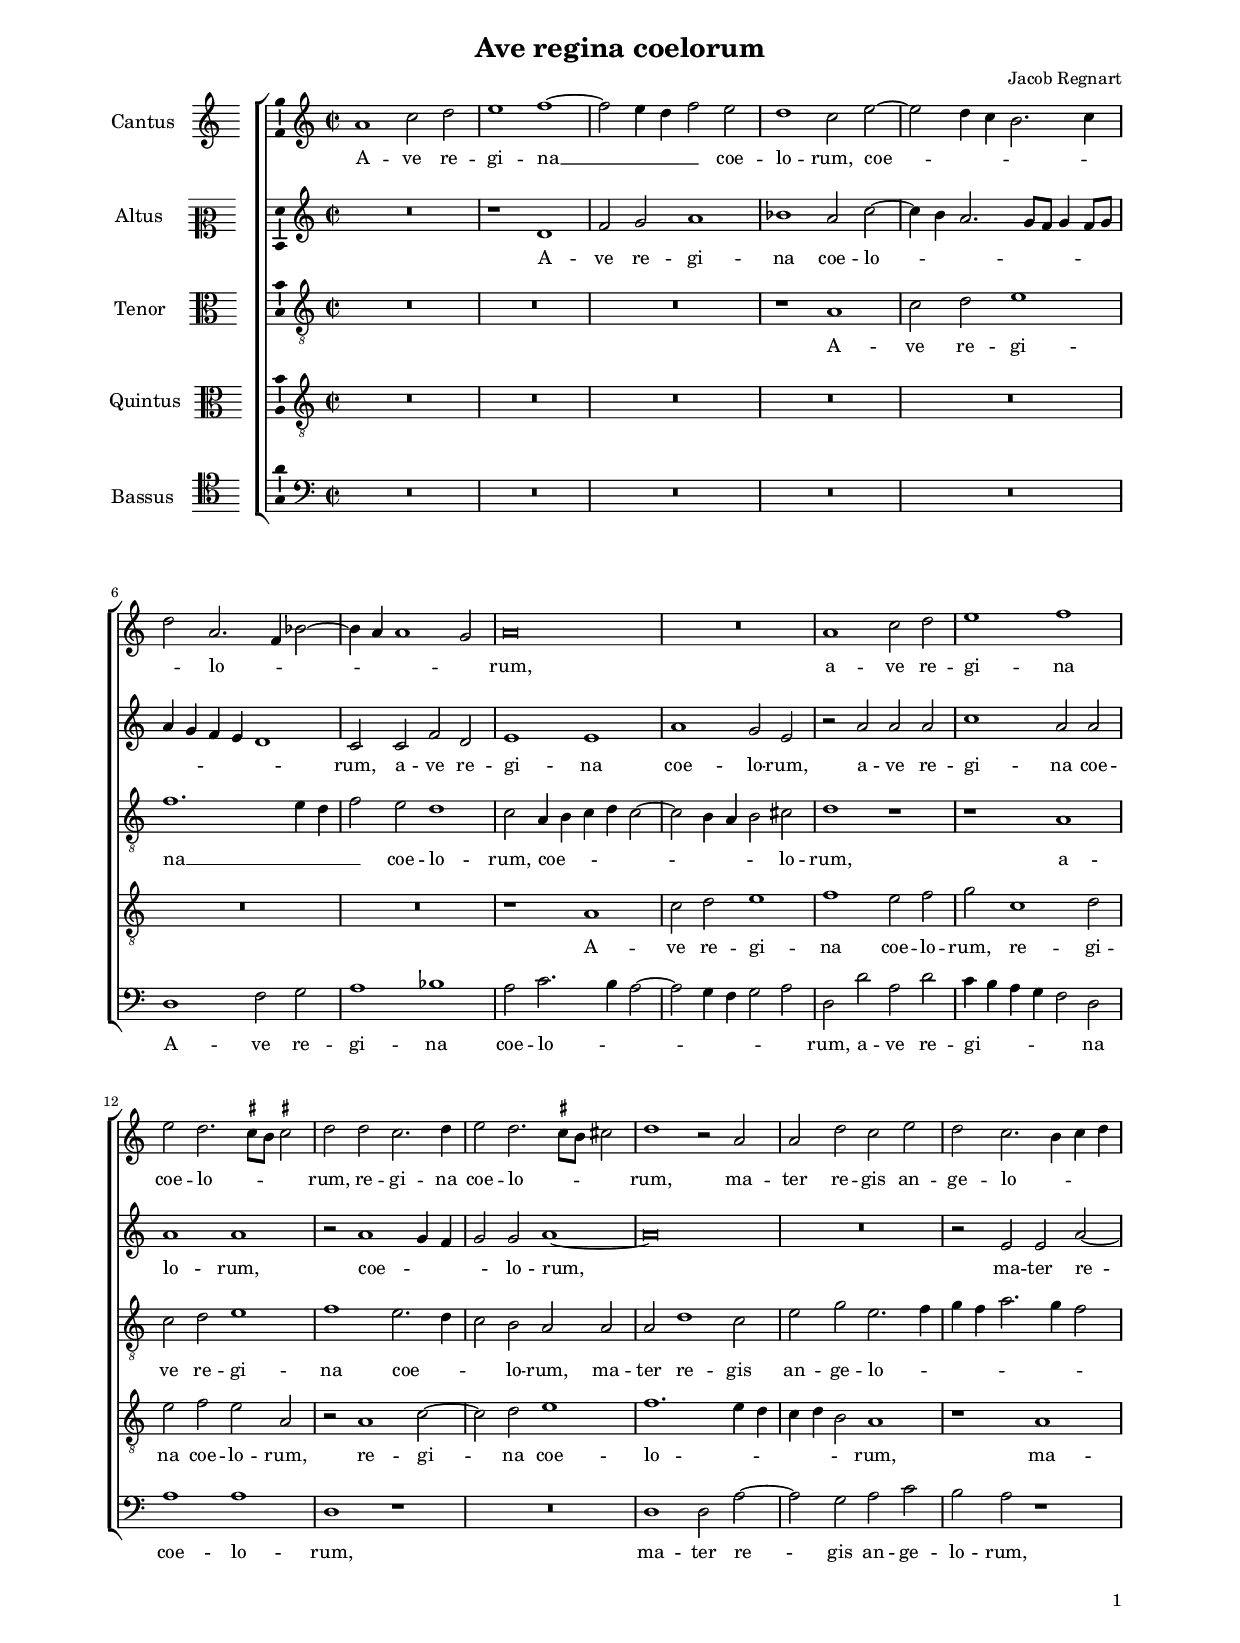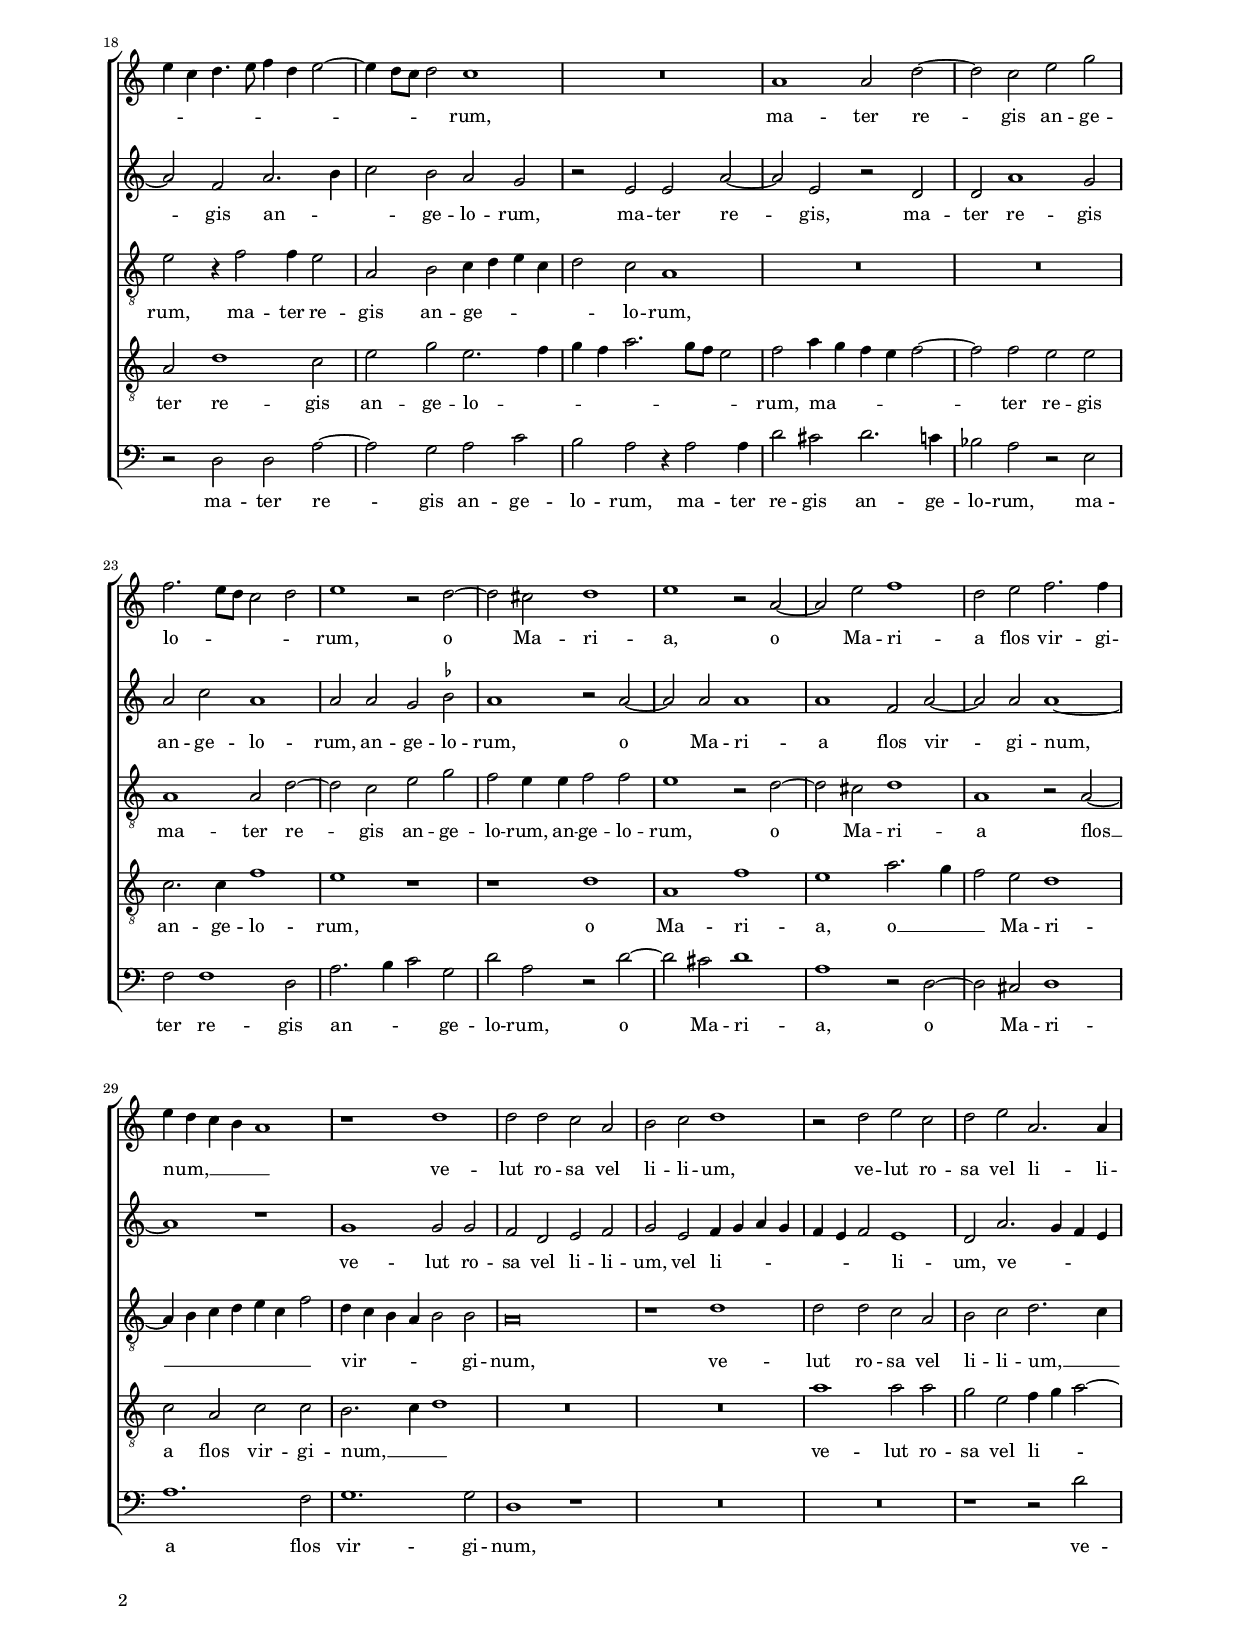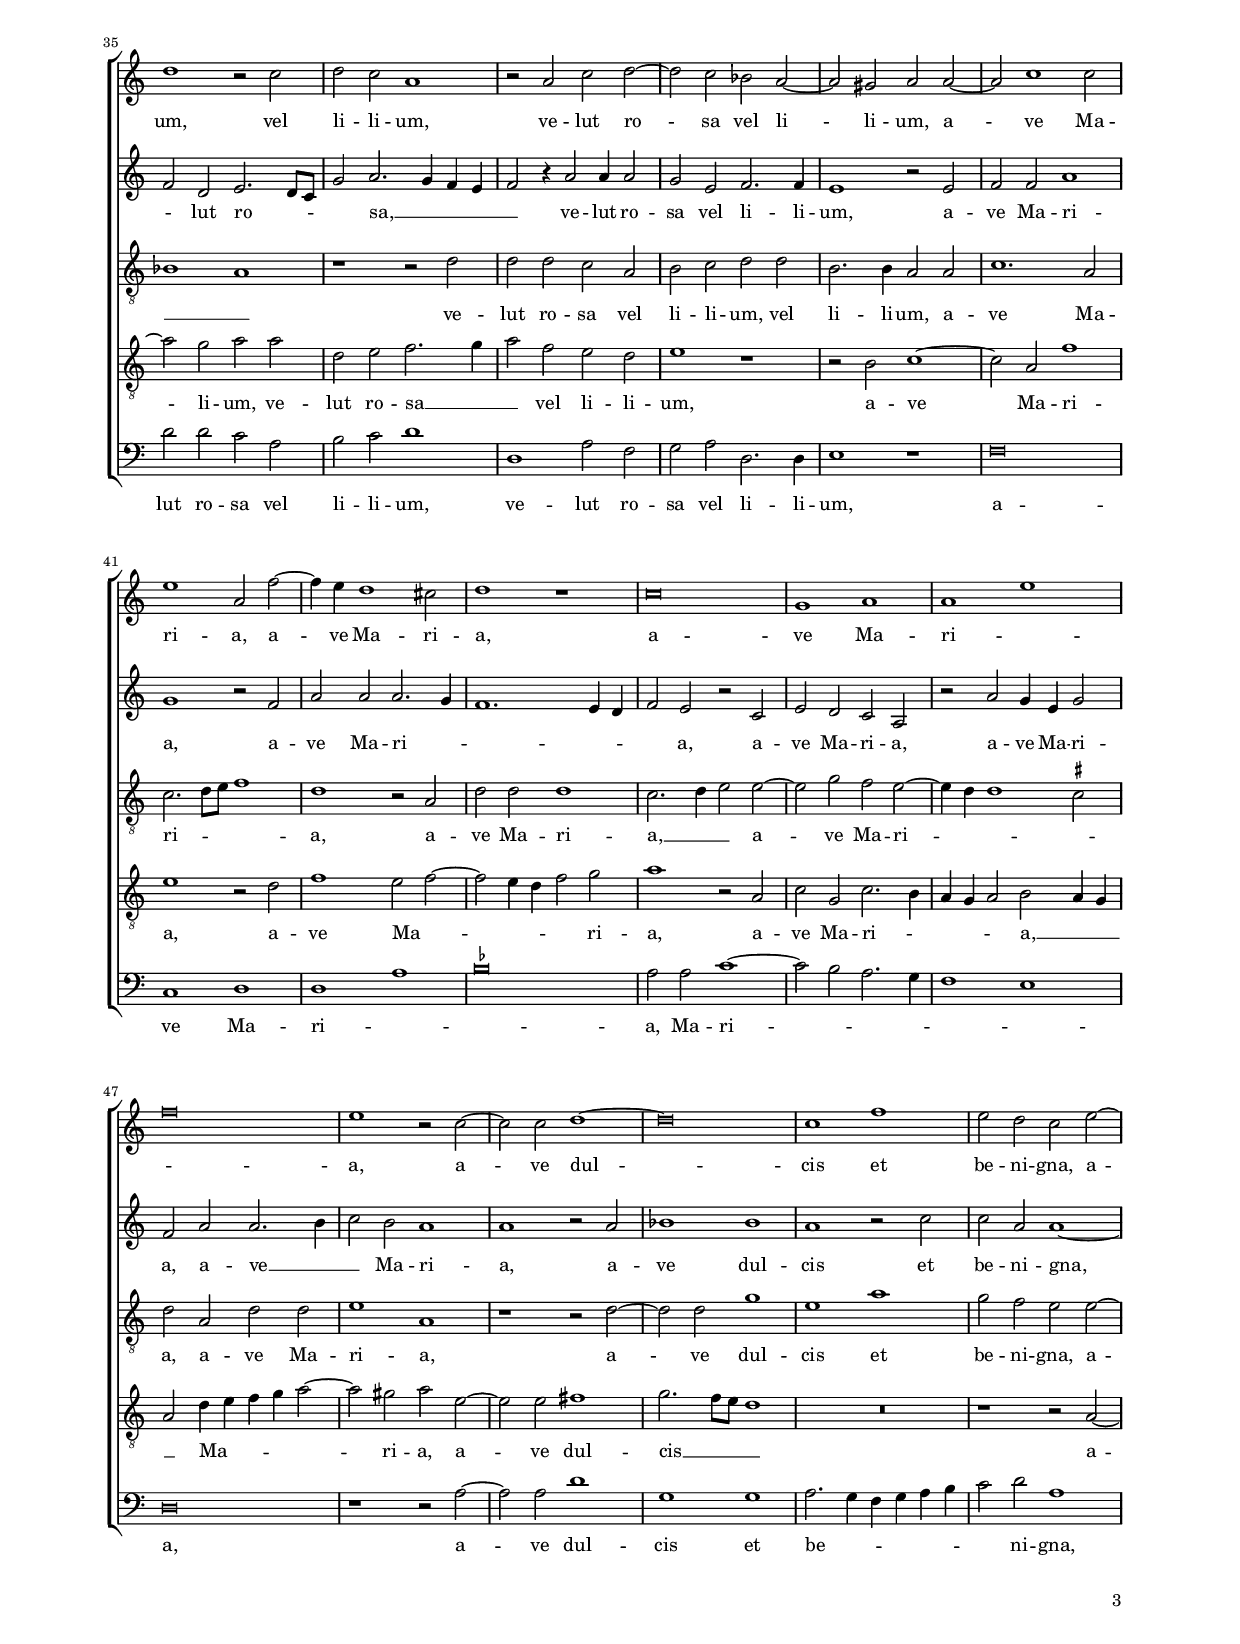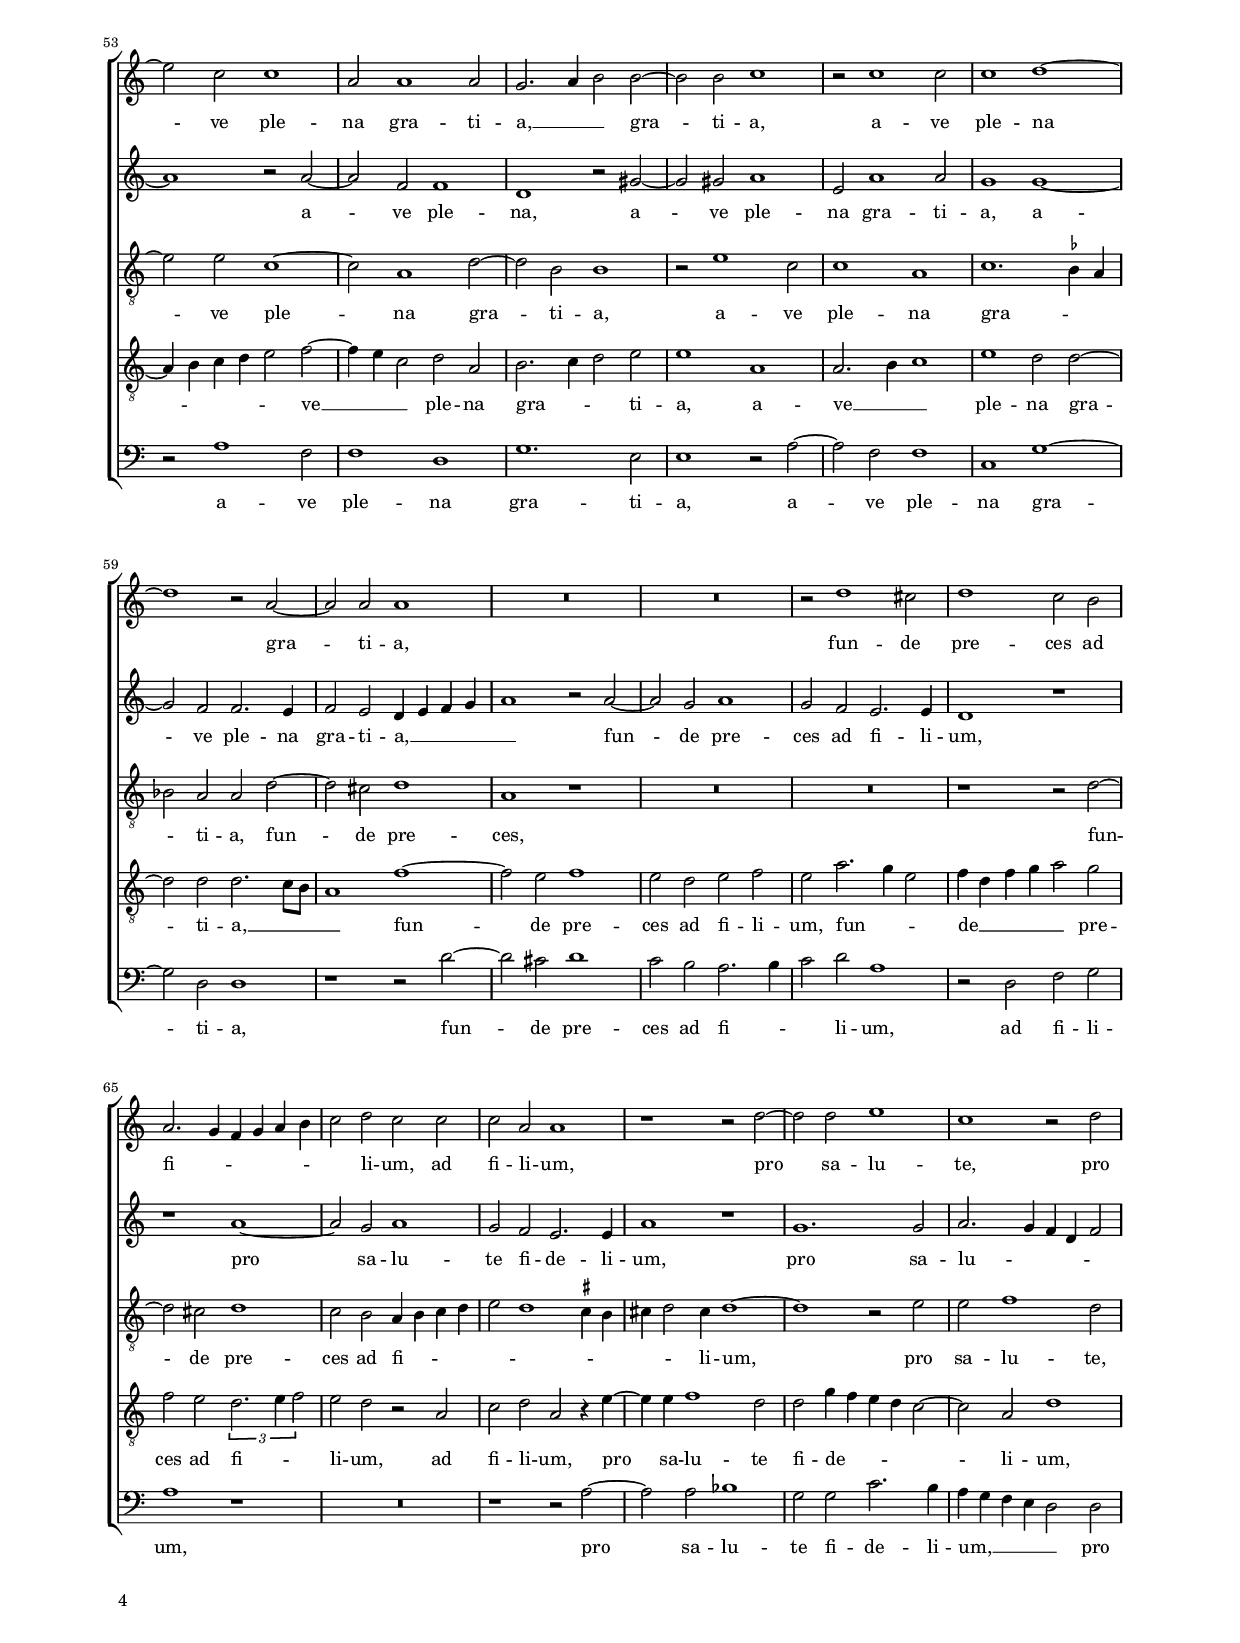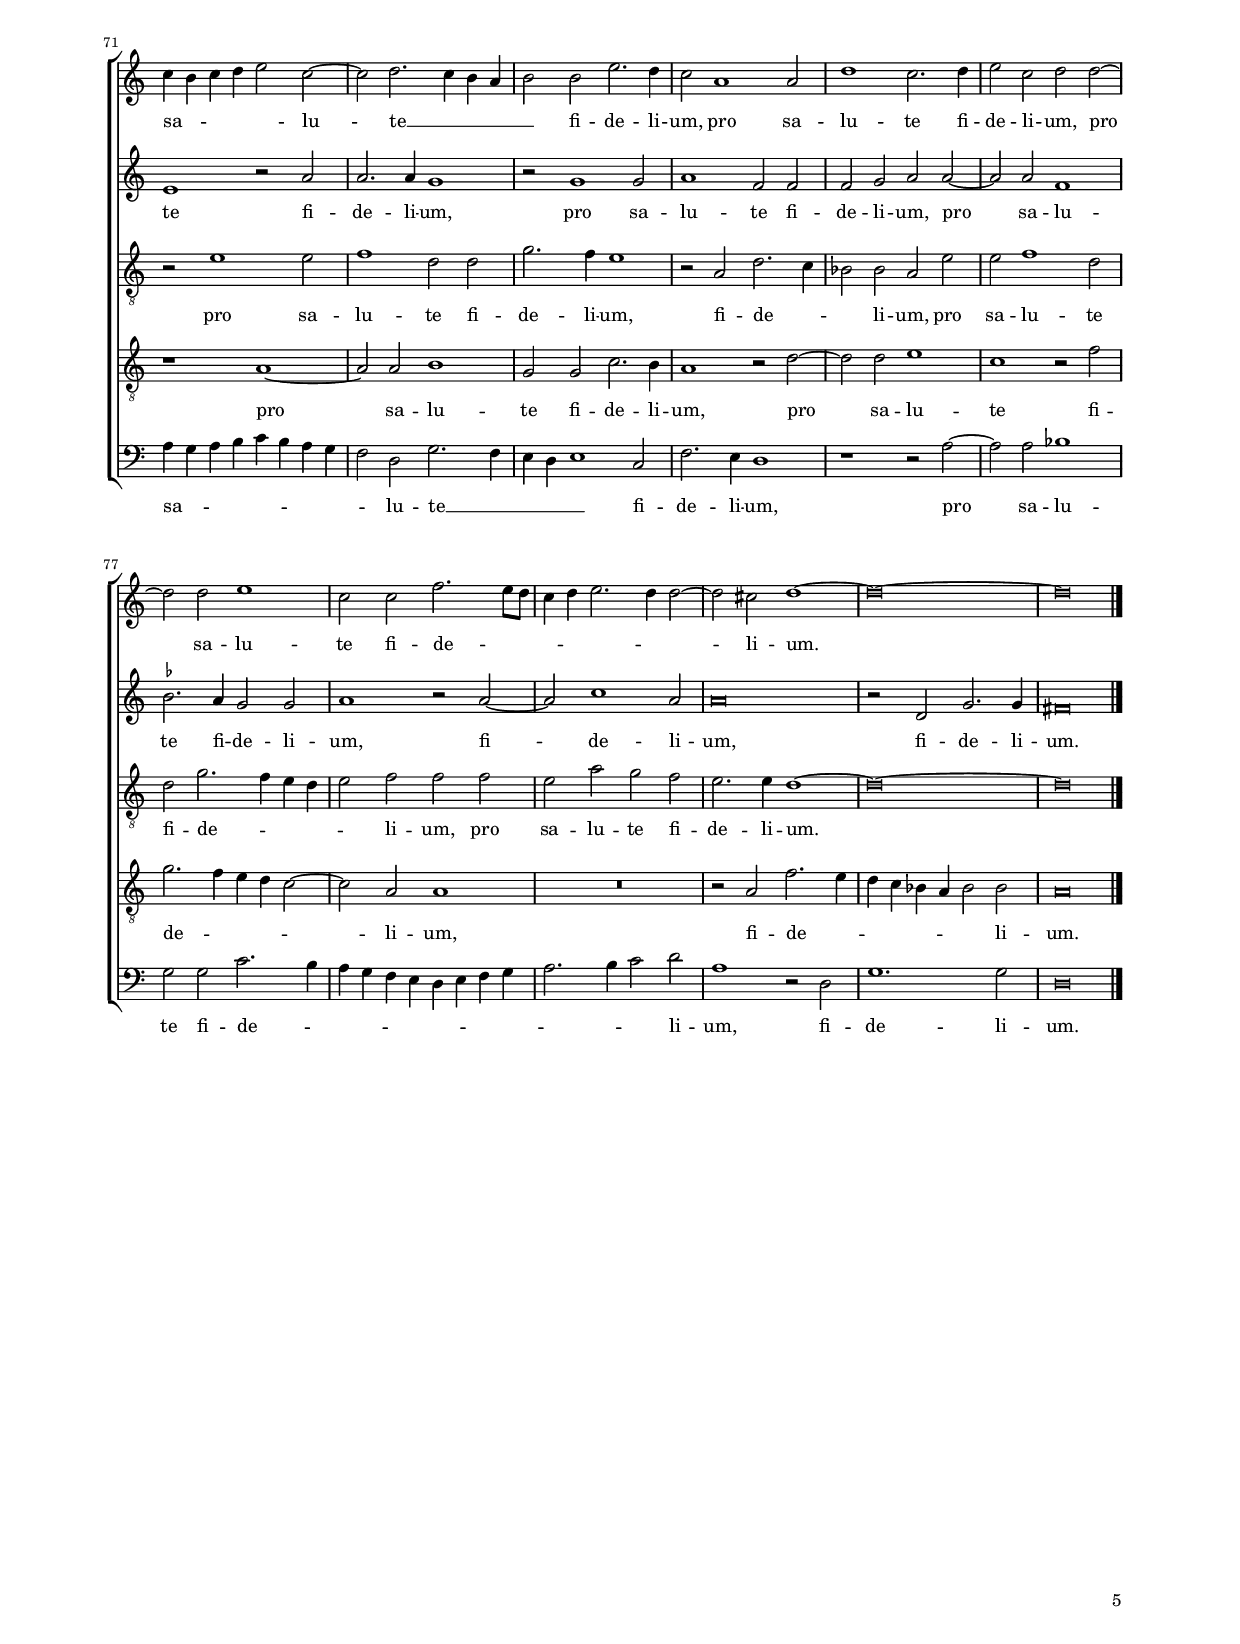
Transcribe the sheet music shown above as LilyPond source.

\header
{
  title="Ave regina coelorum"
  composer="Jacob Regnart"
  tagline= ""
}

\version "2.24.0"
\include "deutsch.ly"
#(set-global-staff-size 15)
% #(set-default-paper-size "letter")
#(ly:set-option 'point-and-click #f)


\paper
	{
	top-margin = 1.8 \cm
	bottom-margin = 1.2 \cm
	left-margin = 2 \cm
	right-margin = 2 \cm
	ragged-bottom = ##f
	ragged-last-bottom = ##t
	print-page-number = ##f
	system-system-spacing = #'((basic-distance . 17) (minimum-distance . 14) (padding . 6) (strechability . 150))
	oddFooterMarkup=\markup   \fill-line { "" \fromproperty #'page:page-number-string }
	evenFooterMarkup=\markup  \fill-line { \fromproperty #'page:page-number-string "" }
	last-bottom-spacing = #'((basic-distance . 12) (minimum-distance . 7) (padding . 4))
%	systems-per-page = 3
%	min-systems-per-page = 3
%	print-all-headers = ##t
%	print-first-page-number = ##t
	}

	
global = {
	\key c \major
	\time 2/2 \set Score.measureLength = #(ly:make-moment 2/1)
	\skip 1*2*82 \bar "|."
	}

	ficta = { \once \set suggestAccidentals = ##t }

	forget = #(define-music-function (music) (ly:music?) #{
		\accidentalStyle forget
		$music
		\accidentalStyle default
		#})


incipitcantus = \markup { \score {
	{
	\set Staff.instrumentName = \markup { \fontsize #1 "Cantus" }
	\key c \major
	\clef violin
	s4 \bar ""
	}
	\layout  {
	raggedright = ##t
	indent = 1.6 \cm
	line-width = 2.4\cm
	\context { \Staff \remove Time_signature_engraver }
	\override Staff.Clef.Y-extent = #'(0 . 0)
	}} \hspace #1 }

      
incipitaltus = \markup { \score {
	{
	\set Staff.instrumentName = \markup { \fontsize #1 "Altus" }
	\key c \major
	\clef mezzosoprano
	s4 \bar ""
	}
	\layout  {
	raggedright = ##t
	indent = 1.6 \cm
	line-width = 2.4\cm
	\context { \Staff \remove Time_signature_engraver }
	\override Staff.Clef.Y-extent = #'(0 . 0)
	}} \hspace #1 }


incipittenor = \markup { \score {
	{
	\set Staff.instrumentName = \markup { \fontsize #1 "Tenor" }
	\key c \major
	\clef alto
	s4 \bar ""
	}
	\layout  {
	raggedright = ##t
	indent = 1.6 \cm
	line-width = 2.4\cm
	\context { \Staff \remove Time_signature_engraver }
	\override Staff.Clef.Y-extent = #'(0 . 0)
	}} \hspace #1 }
      
      
incipitquintus = \markup { \score {
	{
	\set Staff.instrumentName = \markup { \fontsize #1 "Quintus" }
	\key c \major
	\clef alto
	s4 \bar ""
	}
	\layout  {
	raggedright = ##t
	indent = 1.6 \cm
	line-width = 2.4\cm
	\context { \Staff \remove Time_signature_engraver }
	\override Staff.Clef.Y-extent = #'(0 . 0)
	}} \hspace #1 }
      
      
incipitbassus = \markup { \score {
	{
	\set Staff.instrumentName = \markup { \fontsize #1 "Bassus" }
	\key c \major
	\clef tenor
	s4 \bar ""
	}
	\layout  {
	raggedright = ##t
	indent = 1.6 \cm
	line-width = 2.4\cm
	\context { \Staff \remove Time_signature_engraver }
	\override Staff.Clef.Y-extent = #'(0 . 0)
	}} \hspace #1 }


cantus =  \relative c''
	{
	a1 c2 d
	e1 f~
	f2 e4 d f2 e
	d1 c2 e~
%5
	e2 d4 c h2. c4 |
	d2 a2. f4 b2~
	b4 a a1 g2
	a\breve
	R\breve
%10
	a1 c2 d |
	e1 f
	e2 d2. \ficta cis8 h \ficta cis!2
	d2 d c2. d4
	e2 d2. \ficta cis8 h cis!2
%15
	d1 r2 a |
	a2 d c e
	d2 c2. h4 c d
	e4 c d4. e8 f4 d e2~
	e4 d8 c d2 c1
%20
	R\breve |
	a1 a2 d~
	d2 c e g
	f2. e8 d c2 d
	e1 r2 d~
%25
	d2 cis d1 |
	e1 r2 a,~
	a2 e' f1
	d2 e f2. f4
	e4 d c h a1
%30
	r1 d |
	d2 d c a
	h2 c d1
	r2 d e c
	d2 e a,2. a4
%35
	d1 r2 c |
	d2 c a1
	r2 a c d~
	d2 c b a~
	a2 gis a a~
%40
	a2 c1 c2 |
	e1 a,2 f'~
	f4 e d1 cis2
	d1 r
	c\breve
%45
	g1 a |
	a1 e'
	f\breve
	e1 r2 c~
	c2 c d1~
%50
	d\breve |
	c1 f
	e2 d c e~
	e2 c c1
	a2 a1 a2
%55
	g2. a4 h2 h~ |
	h2 h c1
	r2 c1 c2
	c1 d~
	d1 r2 a~
%60
	a2 a a1 |
	R\breve
	R\breve
	r2 d1 cis2
	d1 c2 h
%65
	a2. g4 f g a h |
	c2 d c c
	c2 a a1
	r1 r2 d~
	d2 d e1
%70
	c1 r2 d |
	c4 h c d e2 c~
	c2 d2. c4 h a
	h2 h e2. d4
	c2 a1 a2
%75
	d1 c2. d4 |
	e2 c d d~
	d2 d e1
	c2 c f2. e8 d
	c4 d e2. d4 d2~
%80
	d2 cis d1~ |
	d\breve~
	d\breve |
	}


altus =  \relative c'
	{
	R\breve
	r1 d
	f2 g a1
	b1 a2 c~
%5
	c4 h a2. g8 f g4 f8 g |
	a4 g f e d1
	c2 c f d
	e1 e
	a1 g2 e
%10
	r2 a a a |
	c1 a2 a
	a1 a
	r2 a1 g4 f
	g2 g a1~
%15
	a\breve |
	R\breve
	r2 e e a~
	a2 f a2. h4
	c2 h a g
%20
	r2 e e a~ |
	a2 e r d
	d2 a'1 g2
	a2 c a1
	a2 a g \ficta b
%25
	a1 r2 a~ |
	a2 a a1
	a1 f2 a~
	a2 a a1~
	a1 r
%30
	g1 g2 g |
	f2 d e f
	g2 e f4 g a g
	f4 e f2 e1
	d2 a'2. g4 f e
%35
	f2 d e2. d8 c |
	g'2 a2. g4 f e
	f2 r4 a2 a4 a2
	g2 e f2. f4
	e1 r2 e
%40
	f2 f a1 |
	g1 r2 f
	a2 a a2. g4
	f1. e4 d
	f2 e r c
%45
	e2 d c a |
	r2 a' g4 e g2
	f2 a a2. h4
	c2 h a1
	a1 r2 a
%50
	b1 b |
	a1 r2 c
	c2 a a1~
	a1 r2 a~
	a2 f f1
%55
	d1 r2 gis~ |
	gis2 gis a1
	e2 a1 a2
	g1 g~
	g2 f f2. e4
%60
	f2 e d4 e f g |
	a1 r2 a~
	a2 g a1
	g2 f e2. e4
	d1 r
%65
	r1 a'~ |
	a2 g a1
	g2 f e2. e4
	a1 r
	g1. g2
%70
	a2. g4 f d f2 |
	e1 r2 a
	a2. a4 g1
	r2 g1 g2
	a1 f2 f
%75
	f2 g a a~ |
	a2 a f1
	\ficta b2. a4 g2 g
	a1 r2 a~
	a2 c1 a2
%80
	a\breve |
	r2 d, g2. g4
	fis\breve |
	}


tenor =  \relative c'
	{
	R\breve
	R\breve
	R\breve
	r1 a
%5
	c2 d e1 |
	f1. e4 d
	f2 e d1
	c2 a4 h c d c2~
	c2 h4 a h2 cis
%10
	d1 r |
	r1 a
	c2 d e1
	f1 e2. d4
	c2 h a a
%15
	a2 d1 c2 |
	e2 g e2. f4
	g4 f a2. g4 f2
	e2 r4 f2 f4 e2
	a,2 h c4 d e c
%20
	d2 c a1 |
	R\breve
	R\breve
	a1 a2 d~
	d2 c e g
%25
	f2 e4 e f2 f |
	e1 r2 d~
	d2 cis d1
	a1 r2 a~
	a4 h c d e c f2
%30
	d4 c h a h2 h |
	a\breve
	r1 d
	d2 d c a
	h2 c d2. c4
%35
	b1 a |
	r1 r2 d
	d2 d c a
	h2 c d d
	h2. h4 a2 a
%40
	c1. a2 |
	c2. d8 e f1
	d1 r2 a
	d2 d d1
	c2. d4 e2 e~
%45
	e2 g f e~ |
	e4 d d1 \ficta cis2
	d2 a d d
	e1 a,
	r1 r2 d~
%50
	d2 d g1 |
	e1 a
	g2 f e e~
	e2 e c1~
	c2 a1 d2~
%55
	d2 h h1 |
	r2 e1 c2
	c1 a
	c1. \ficta b4 a
	b2 a a d~
%60
	d2 cis d1 |
	a1 r
	R\breve
	R\breve
	r1 r2 d~
%65
	d2 cis d1 |
	c2 h a4 h c d
	e2 d1 \ficta cis4 h
	cis4 d2 cis4 d1~
	d1 r2 e
%70
	e2 f1 d2 |
	r2 e1 e2
	f1 d2 d
	g2. f4 e1
	r2 a, d2. c4
%75
	b2 b a e' |
	e2 f1 d2
	d2 g2. f4 e d
	e2 f f f
	e2 a g f
%80
	e2. e4 d1~ |
	d\breve~
	d\breve |
	}


quintus  =  \relative c'
	{
	R\breve
	R\breve
	R\breve
	R\breve
%5
	R\breve |
	R\breve
	R\breve
	r1 a
	c2 d e1
%10
	f1 e2 f |
	g2 c,1 d2
	e2 f e a,
	r2 a1 c2~
	c2 d e1
%15
	f1. e4 d |
	c4 d h2 a1
	r1 a
	a2 d1 c2
	e2 g e2. f4
%20
	g4 f a2. g8 f e2 |
	f2 a4 g f e f2~
	f2 f e e
	c2. c4 f1
	e1 r
%25
	r1 d |
	a1 f'
	e1 a2. g4
	f2 e d1
	c2 a c c
%30
	h2. c4 d1 |
	R\breve
	R\breve
	a'1 a2 a
	g2 e f4 g a2~
%35
	a2 g a a |
	d,2 e f2. g4
	a2 f e d
	e1 r
	r2 h c1~
%40
	c2 a f'1 |
	e1 r2 d
	f1 e2 f~
	f2 e4 d f2 g
	a1 r2 a,
%45
	c2 g c2. h4 |
	a4 g a2 h a4 g
	a2 d4 e f g a2~
	a2 gis a e~
	e2 e fis1
%50
	g2. f8 e d1 |
	R\breve
	r1 r2 a~
	a4 h c d e2 f~
	f4 e c2 d a
%55
	h2. c4 d2 e |
	e1 a,
	a2. h4 c1
	e1 d2 d~
	d2 d d2. c8 h
%60
	a1 f'~ |
	f2 e f1
	e2 d e f
	e2 a2. g4 e2
	f4 d f g a2 g
%65
	f2 e \tuplet 3/2 { d2. e4 f2 } |
	e2 d r a
	c2 d a r4 e'~
	e4 e f1 d2
	d2 g4 f e d c2~
%70
	c2 a d1 |
	r1 a~
	a2 a h1
	g2 g c2. h4
	a1 r2 d~
%75
	d2 d e1 |
	c1 r2 f
	g2. f4 e d c2~
	c2 a a1
	R\breve
%80
	r2 a f'2. e4 |
	d4 c b a b2 b
	a\breve |
	}


bassus  =  \relative c
	{
	R\breve
	R\breve
	R\breve
	R\breve
%5
	R\breve |
	d1 f2 g
	a1 b
	a2 c2. h4 a2~
	a2 g4 f g2 a
%10
	d,2 d' a d |
	c4 h a g f2 d
	a'1 a
	d,1 r
	R\breve
%15
	d1 d2 a'~ |
	a2 g a c
	h2 a r1
	r2 d, d a'~
	a2 g a c
%20
	h2 a r4 a2 a4 |
	d2 cis d2. c4
	b2 a r e
	f2 f1 d2
	a'2. h4 c2 g
%25
	d'2 a r d~ |
	d2 cis d1
	a1 r2 d,~
	d2 cis d1
	a'1. f2
%30
	g1. g2 |
	d1 r
	R\breve
	R\breve
	r1 r2 d'
%35
	d2 d c a |
	h2 c d1
	d,1 a'2 f
	g2 a d,2. d4
	e1 r
%40
	f\breve |
	c1 d
	d1 a'
	\ficta b\breve
	a2 a c1~
%45
	c2 h a2. g4 |
	f1 e
	d\breve
	r1 r2 a'~
	a2 a d1
%50
	g,1 g |
	a2. g4 f g a h
	c2 d a1
	r2 a1 f2
	f1 d
%55
	g1. e2 |
	e1 r2 a~
	a2 f f1
	c1 g'~
	g2 d d1
%60
	r1 r2 d'~ |
	d2 cis d1
	c2 h a2. h4
	c2 d a1
	r2 d, f g
%65
	a1 r |
	R\breve
	r1 r2 a~
	a2 a b1
	g2 g c2. h4
%70
	a4 g f e d2 d |
	a'4 g a h c h a g
	f2 d g2. f4
	e4 d e1 c2
	f2. e4 d1
%75
	r1 r2 a'~ |
	a2 a b1
	g2 g c2. h4
	a4 g f e d e f g
	a2. h4 c2 d
%80
	a1 r2 d, |
	g1. g2
	d\breve |
	}


lyricscantus = \lyricmode {
	A -- ve re -- gi -- na __ _ _ _ coe -- lo -- rum,
        coe -- _ _ _ _ _ lo -- _ _ _ _ _ rum,
        a -- ve re -- gi -- na coe -- lo -- _ _ _ rum,
        re -- gi -- na coe -- lo -- _ _ _ rum,
        ma -- ter re -- gis an -- ge -- lo -- _ _ _ _ _ _ _ _ _ _ _ _ _ rum,
        ma -- ter re -- gis an -- ge -- lo -- _ _ _ _ rum,
        o Ma -- ri -- a,
        o Ma -- ri -- a flos vir -- gi -- num, __ _ _ _ _
        ve -- lut ro -- sa vel li -- li -- um,
        ve -- lut ro -- sa vel li -- li -- um,
        vel li -- li -- um,
        ve -- lut ro -- sa vel li -- li -- um,
        a -- ve Ma -- ri -- a,
        a -- ve Ma -- ri -- a,
        a -- ve Ma -- ri -- _ _ a,
        a -- ve dul -- cis et be -- ni -- gna,
        a -- ve ple -- na gra -- ti -- a, __ _ _
        gra -- ti -- a,
        a -- ve ple -- na gra -- ti -- a,
        fun -- de pre -- ces ad fi -- _ _ _ _ _ _ li -- um,
        ad fi -- li -- um,
        pro sa -- lu -- te,
        pro sa -- _ _ _ _ lu -- te __ _ _ _ _ fi -- de -- li -- um,
        pro sa -- lu -- te fi -- de -- li -- um,
        pro sa -- lu -- te fi -- de -- _ _ _ _ _ _ _ li -- um.
	}


lyricsaltus = \lyricmode {
	A -- ve re -- gi -- na coe -- lo -- _ _ _ _ _ _ _ _ _ _ _ _ rum,
        a -- ve re -- gi -- na coe -- lo -- rum,
        a -- ve re -- gi -- na coe -- lo -- rum,
        coe -- _ _ _ lo -- rum,
        ma -- ter re -- gis an -- _ _ ge -- lo -- rum,
        ma -- ter re -- gis,
        ma -- ter re -- gis an -- ge -- lo -- rum,
        an -- ge -- lo -- rum,
        o Ma -- ri -- a flos vir -- gi -- num,
        ve -- lut ro -- sa vel li -- li -- um,
        vel li -- _ _ _ _ _ _ li -- um,
        ve -- _ _ _ _ lut ro -- _ _ _ sa, __ _ _ _ _
        ve -- lut ro -- sa vel li -- li -- um,
        a -- ve Ma -- ri -- a,
        a -- ve Ma -- ri -- _ _ _ _ _ a,
        a -- ve Ma -- ri -- a,
        a -- ve Ma -- ri -- a,
        a -- ve __ _ _ Ma -- ri -- a,
        a -- ve dul -- cis et be -- ni -- gna,
        a -- ve ple -- na,
        a -- ve ple -- na gra -- ti -- a,
        a -- ve ple -- na gra -- ti -- a, __ _ _ _ _
        fun -- de pre -- ces ad fi -- li -- um,
        pro sa -- lu -- te fi -- de -- li -- um,
        pro sa -- lu -- _ _ _ _ te fi -- de -- li -- um,
        pro sa -- lu -- te fi -- de -- li -- um,
        pro sa -- lu -- te fi -- de -- li -- um,
        fi -- de -- li -- um,
        fi -- de -- li -- um.
	}


lyricstenor = \lyricmode {
	A -- ve re -- gi -- na __ _ _ _ coe -- lo -- rum,
        coe -- _ _ _ _ _ _ _ lo -- rum,
        a -- ve re -- gi -- na coe -- _ _ lo -- rum,
        ma -- ter re -- gis an -- ge -- lo -- _ _ _ _ _ _ rum,
        ma -- ter re -- gis an -- ge -- _ _ _ _ lo -- rum,
        ma -- ter re -- gis an -- ge -- lo -- rum,
        an -- ge -- lo -- rum,
        o Ma -- ri -- a flos __ _ _ _ _ _ _ vir -- _ _ _ _ gi -- num,
        ve -- lut ro -- sa vel li -- li -- um, __ _ _ _
        ve -- lut ro -- sa vel li -- li -- um,
        vel li -- li -- um,
        a -- ve Ma -- ri -- _ _ _ a,
        a -- ve Ma -- ri -- a, __ _ _ 
        a -- ve Ma -- ri -- _ _ _ a,
        a -- ve Ma -- ri -- a,
        a -- ve dul -- cis et be -- ni -- gna,
        a -- ve ple -- na gra -- ti -- a,
        a -- ve ple -- na gra -- _ _ _ ti -- a,
        fun -- de pre -- ces,
        fun -- de pre -- ces ad fi -- _ _ _ _ _ _ _ _ _ li -- um,
        pro sa -- lu -- te,
        pro sa -- lu -- te fi -- de -- li -- um,
        fi -- de -- _ _ li -- um,
        pro sa -- lu -- te fi -- de -- _ _ _ _ li -- um,
        pro sa -- lu -- te fi -- de -- li -- um.
	}


lyricsquintus = \lyricmode {
	A -- ve re -- gi -- na coe -- lo -- rum,
        re -- gi -- na coe -- lo -- rum,
        re -- gi -- na coe -- lo -- _ _ _ _ _ rum,
        ma -- ter re -- gis an -- ge -- lo -- _ _ _ _ _ _ _ rum,
        ma -- _ _ _ _ ter re -- gis an -- ge -- lo -- rum,
        o Ma -- ri -- a,
        o __ _ _ Ma -- ri -- a flos vir -- gi -- num, __ _ _
        ve -- lut ro -- sa vel li -- _ _ li -- um,
        ve -- lut ro -- sa __ _ _ vel li -- li -- um,
        a -- ve Ma -- ri -- a,
        a -- ve Ma -- _ _ _ _ ri -- a,
        a -- ve Ma -- ri -- _ _ _ _ a, __ _ _ _
        Ma -- _ _ _ _ ri -- a,
        a -- ve dul -- cis __ _ _ _
        a -- _ _ _ _ ve __ _ _ ple -- na gra -- _ _ ti -- a,
        a -- ve __ _ _ ple -- na gra -- ti -- a, __ _ _ _
        fun -- de pre -- ces ad fi -- li -- um,
        fun -- _ _ de __ _ _ _ _ pre -- ces ad fi -- _ _ li -- um,
        ad fi -- li -- um,
        pro sa -- lu -- te fi -- de -- _ _ _ _ li -- um,
        pro sa -- lu -- te fi -- de -- li -- um,
        pro sa -- lu -- te fi -- de -- _ _ _ _ li -- um,
        fi -- de -- _ _ _ _ _ _ li -- um.
	}


lyricsbassus = \lyricmode {
	A -- ve re -- gi -- na coe -- lo -- _ _ _ _ _ _ rum,
        a -- ve re -- gi -- _ _ _ _ na coe -- lo -- rum,
        ma -- ter re -- gis an -- ge -- lo -- rum,
        ma -- ter re -- gis an -- ge -- lo -- rum,
        ma -- ter re -- gis an -- ge -- lo -- rum,
        ma -- ter re -- gis an -- _ _ ge -- lo -- rum,
        o Ma -- ri -- a,
        o Ma -- ri -- a flos vir -- gi -- num,
        ve -- lut ro -- sa vel li -- li -- um,
        ve -- lut ro -- sa vel li -- li -- um,
        a -- ve Ma -- ri -- _ _ a,
        Ma -- ri -- _ _ _ _ _ a,
        a -- ve dul -- cis et be -- _ _ _ _ _ _ ni -- gna,
        a -- ve ple -- na gra -- ti -- a,
        a -- ve ple -- na gra -- ti -- a,
        fun -- de pre -- ces ad fi -- _ _ li -- um,
        ad fi -- li -- um,
        pro sa -- lu -- te fi -- de -- li -- um, __ _ _ _ _
        pro sa -- _ _ _ _ _ _ _ _ lu -- te __ _ _ _ _ fi -- de -- li -- um,
        pro sa -- lu -- te fi -- de -- _ _ _ _ _ _ _ _ _ _ _ _ li -- um,
        fi -- de -- li -- um.
	}


\score
{  
	\transpose c c {
	\new ChoirStaff \with { \override StaffGrouper.staff-staff-spacing.basic-distance = #12 }
	<<

	\new Staff << \global
	\new Voice="v1" {
		\set Staff.instrumentName=\incipitcantus
%		\set Staff.instrumentName= "S"
		\set Staff.midiInstrument = "reed organ"
		\clef violin
		\cantus }
	\new Lyrics \lyricsto "v1" {\lyricscantus }
	>>


	\new Staff << \global
	\new Voice="v2" {
		\set Staff.instrumentName=\incipitaltus
%		\set Staff.instrumentName= "A"
		\set Staff.midiInstrument = "reed organ"
		\clef violin % "G_8"
		\altus}
	\new Lyrics \lyricsto "v2" {\lyricsaltus }
	>>


	\new Staff << \global
	\new Voice="v3" {
		\set Staff.instrumentName=\incipittenor
%		\set Staff.instrumentName= "T"
		\set Staff.midiInstrument = "reed organ"
		\clef "G_8"
		\tenor }
	\new Lyrics \lyricsto "v3" {\lyricstenor }
	>>


	\new Staff << \global
	\new Voice="v5" {
		\set Staff.instrumentName=\incipitquintus
%		\set Staff.instrumentName= "Q"
		\set Staff.midiInstrument = "reed organ"
		\clef "G_8"
		\quintus}
	\new Lyrics \lyricsto "v5" {\lyricsquintus }
	>>


	\new Staff << \global
	\new Voice="v4" {
		\set Staff.instrumentName=\incipitbassus
%		\set Staff.instrumentName= "B"
		\set Staff.midiInstrument = "reed organ"
		\clef bass 
		\bassus }
	\new Lyrics \lyricsto "v4" {\lyricsbassus}
	>>

	>>
	} % transpose

	\layout
	{
	indent = 2.5\cm
	\context { \Lyrics \override VerticalAxisGroup.nonstaff-relatedstaff-spacing.padding = #1.4 }
%	\context { \Lyrics \override LyricText.font-size = #1 }
	\context { \Staff \override TimeSignature.break-visibility = #end-of-line-invisible }
	\context { \Staff \consists Ambitus_engraver }
	\context { \Score \override BarNumber.padding = #2 }
	\context { \Voice \override NoteHead.style = #'baroque }
	}

\midi
	{
    	\tempo 2 = 90
	}

}


% EOF
